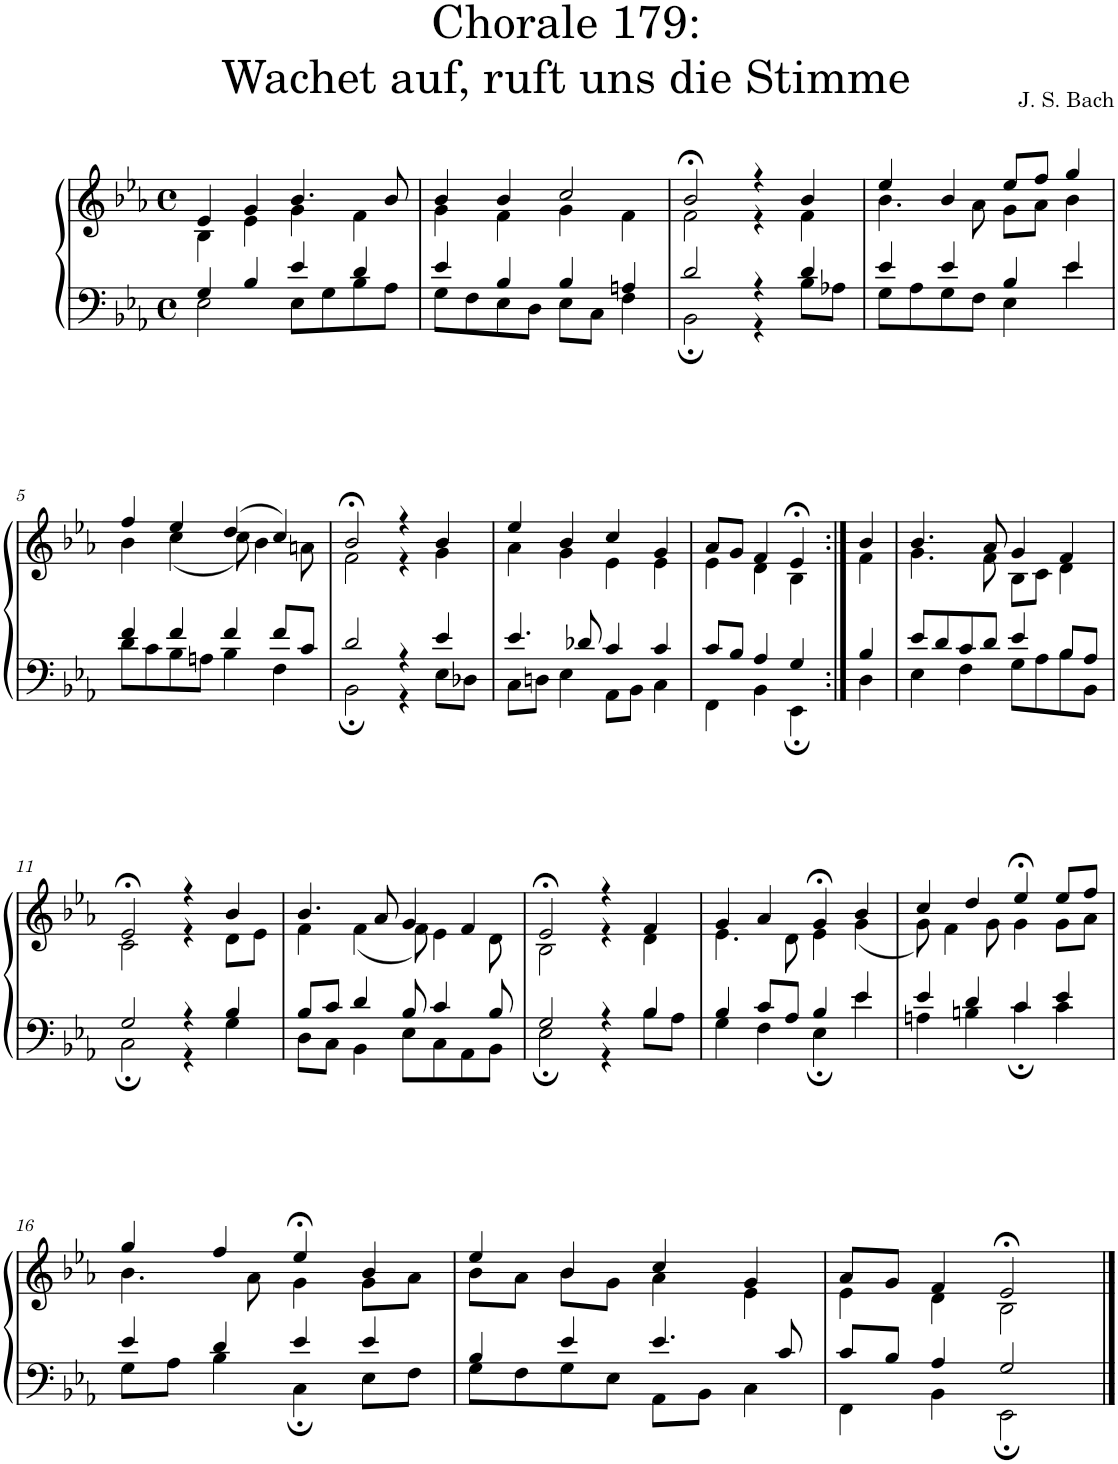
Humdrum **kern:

**kern	**kern
*part1	*part1
*staff2	*staff1
*I"S,A	*
*clefF4	*clefG2
*k[b-e-a-]	*k[b-e-a-]
*M4/4	*M4/4
*met(c)	*met(c)
=1	=1
*^	*^
4G/	2E-\	4e-/	4B-\
4B-/	.	4g/	4e-\
4e-/	8E-\L	4.b-/	4g\
.	8G\	.	.
4d/	8B-\	.	4f\
.	8A-\J	8b-/	.
=2	=2	=2	=2
4e-/	8G\L	4b-/	4g\
.	8F\	.	.
4B-/	8E-\	4b-/	4f\
.	8D\J	.	.
4B-/	8E-\L	2cc/	4g\
.	8C\J	.	.
4An/	4F\	.	4f\
=3	=3	=3	=3
2d/	2BB-;\	2b-;</	2f\
4r	4r	4r	4r
4d/	8B-\L	4b-/	4f\
.	8A-X\J	.	.
=4	=4	=4	=4
4e-/	8G\L	4ee-/	4.b-\
.	8A-\	.	.
4e-/	8G\	4b-/	.
.	8F\J	.	8a-\
4B-/	4E-\	8ee-/L	8g\L
.	.	8ff/J	8a-\J
4e-/	4e-\	4gg/	4b-\
!!LO:LB:g=z	!!
=5	=5	=5	=5
4f/	8d\L	4ff/	4b-\
.	8c\	.	.
4f/	8B-\	4ee-/	(<4cc\
.	8An\J	.	.
4f/	4B-\	(>4dd/	8cc\)
.	.	.	4b-\
8f/L	4F\	4cc/)	.
8c/J	.	.	8an\
=6	=6	=6	=6
2d/	2BB-;\	2b-;</	2f\
4r	4r	4r	4r
4e-/	8E-\L	4b-/	4g\
.	8D-X\J	.	.
=7	=7	=7	=7
4.e-/	8C\L	4ee-/	4a-\
.	8Dn\J	.	.
.	4E-\	4b-/	4g\
8d-X/	.	.	.
4c/	8AA-\L	4cc/	4e-\
.	8BB-\J	.	.
4c/	4C\	4g/	4e-\
=840	=840	=840	=840
8c/L	4FF\	8a-/L	4e-\
8B-/J	.	8g/J	.
4A-/	4BB-\	4f/	4d\
4G/	4EE-;\	4e-;</	4B-\
=841:|!	=841:|!	=841:|!	=841:|!
4B-/	4D\	4b-/	4f\
=10	=10	=10	=10
8e-/L	4E-\	4.b-/	4.g\
8d/	.	.	.
8c/	4F\	.	.
8d/J	.	8a-/	8f\
4e-/	8G\L	4g/	8B-\L
.	8A-\	.	8c\J
8B-/L	8B-\	4f/	4d\
8A-/J	8BB-\J	.	.
!!LO:LB:g=z	!!
=11	=11	=11	=11
2G/	2C;\	2e-;</	2c\
4r	4r	4r	4r
4B-/	4G\	4b-/	8d\L
.	.	.	8e-\J
=12	=12	=12	=12
8B-/L	8D\L	4.b-/	4f\
8c/J	8C\J	.	.
4d/	4BB-\	.	(<4f\
.	.	8a-/	.
8B-/	8E-\L	4g/	8f\)
4c/	8C\	.	4e-\
.	8AA-\	4f/	.
8B-/	8BB-\J	.	8d\
=13	=13	=13	=13
2G/	2E-;\	2e-;</	2B-\
4r	4r	4r	4r
4B-/	8B-\L	4f/	4d\
.	8A-\J	.	.
=14	=14	=14	=14
4B-/	4G\	4g/	4.e-\
8c/L	4F\	4a-/	.
8A-/J	.	.	8d\
4B-/	4E-;\	4g;</	4e-\
4e-/	4e-\	4b-/	(<4g\
=15	=15	=15	=15
4e-/	4An\	4cc/	8g\)
.	.	.	4f\
4d/	4Bn\	4dd/	.
.	.	.	8g\
4c/	4c;\	4ee-;</	4g\
4e-/	4c\	8ee-/L	8g\L
.	.	8ff/J	8a-\J
!!LO:LB:g=z	!!
=16	=16	=16	=16
4e-/	8G\L	4gg/	4.b-\
.	8A-\J	.	.
4d/	4B-\	4ff/	.
.	.	.	8a-\
4e-/	4C;\	4ee-;</	4g\
4e-/	8E-\L	4b-/	8g\L
.	8F\J	.	8a-\J
=17	=17	=17	=17
4B-/	8G\L	4ee-/	8b-\L
.	8F\	.	8a-\J
4e-/	8G\	4b-/	8b-\L
.	8E-\J	.	8g\J
4.e-/	8AA-\L	4cc/	4a-\
.	8BB-\J	.	.
.	4C\	4g/	4e-\
8c/	.	.	.
=18	=18	=18	=18
8c/L	4FF\	8a-/L	4e-\
8B-/J	.	8g/J	.
4A-/	4BB-\	4f/	4d\
2G/	2EE-;\	2e-;</	2B-\
*v	*v	*	*
*	*v	*v
==	==
*-	*-
